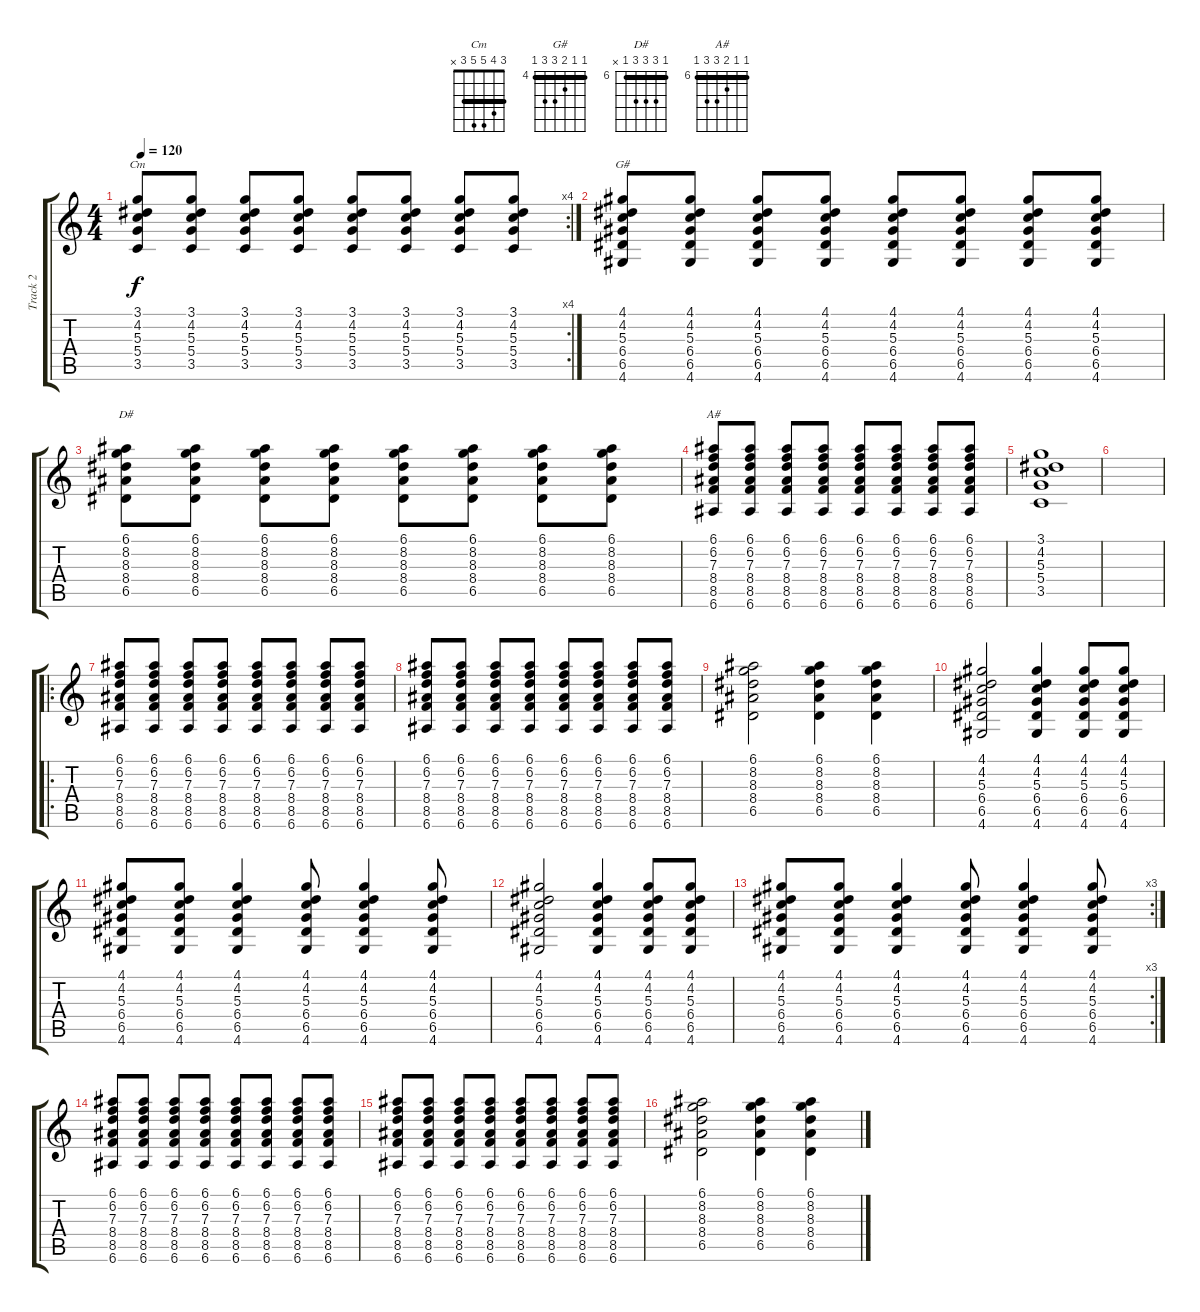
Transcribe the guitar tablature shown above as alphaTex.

\track ("Track 2" "Track 2") {instrument acousticguitarsteel}
\staff {score tabs}
\tuning (E4 B3 G3 D3 A2 E2) {hide}
\chord ("Cm" 3 4 5 5 3 x) {barre 3}
\chord ("G#" 4 4 5 6 6 4) {firstfret 4 barre 4}
\chord ("D#" 6 8 8 8 6 x) {firstfret 6 barre 6}
\chord ("A#" 6 6 7 8 8 6) {firstfret 6 barre 6}
\rc 4
\ts (4 4)
\tempo 120
\clef g2
\ks c
(3.1 4.2 5.3 5.4 3.5).8{ch "Cm" dy f} (3.1 4.2 5.3 5.4 3.5).8 (3.1 4.2 5.3 5.4 3.5).8 (3.1 4.2 5.3 5.4 3.5).8 (3.1 4.2 5.3 5.4 3.5).8 (3.1 4.2 5.3 5.4 3.5).8 (3.1 4.2 5.3 5.4 3.5).8 (3.1 4.2 5.3 5.4 3.5).8 |
(4.1 4.2 5.3 6.4 6.5 4.6).8{ch "G#"} (4.1 4.2 5.3 6.4 6.5 4.6).8 (4.1 4.2 5.3 6.4 6.5 4.6).8 (4.1 4.2 5.3 6.4 6.5 4.6).8 (4.1 4.2 5.3 6.4 6.5 4.6).8 (4.1 4.2 5.3 6.4 6.5 4.6).8 (4.1 4.2 5.3 6.4 6.5 4.6).8 (4.1 4.2 5.3 6.4 6.5 4.6).8 |
(6.1 8.2 8.3 8.4 6.5).8{ch "D#"} (6.1 8.2 8.3 8.4 6.5).8 (6.1 8.2 8.3 8.4 6.5).8 (6.1 8.2 8.3 8.4 6.5).8 (6.1 8.2 8.3 8.4 6.5).8 (6.1 8.2 8.3 8.4 6.5).8 (6.1 8.2 8.3 8.4 6.5).8 (6.1 8.2 8.3 8.4 6.5).8 |
(6.1 6.2 7.3 8.4 8.5 6.6).8{ch "A#"} (6.1 6.2 7.3 8.4 8.5 6.6).8 (6.1 6.2 7.3 8.4 8.5 6.6).8 (6.1 6.2 7.3 8.4 8.5 6.6).8 (6.1 6.2 7.3 8.4 8.5 6.6).8 (6.1 6.2 7.3 8.4 8.5 6.6).8 (6.1 6.2 7.3 8.4 8.5 6.6).8 (6.1 6.2 7.3 8.4 8.5 6.6).8 |
(3.1 4.2 5.3 5.4 3.5).1 |
|
\ro
(6.1 6.2 7.3 8.4 8.5 6.6).8 (6.1 6.2 7.3 8.4 8.5 6.6).8 (6.1 6.2 7.3 8.4 8.5 6.6).8 (6.1 6.2 7.3 8.4 8.5 6.6).8 (6.1 6.2 7.3 8.4 8.5 6.6).8 (6.1 6.2 7.3 8.4 8.5 6.6).8 (6.1 6.2 7.3 8.4 8.5 6.6).8 (6.1 6.2 7.3 8.4 8.5 6.6).8 |
(6.1 6.2 7.3 8.4 8.5 6.6).8 (6.1 6.2 7.3 8.4 8.5 6.6).8 (6.1 6.2 7.3 8.4 8.5 6.6).8 (6.1 6.2 7.3 8.4 8.5 6.6).8 (6.1 6.2 7.3 8.4 8.5 6.6).8 (6.1 6.2 7.3 8.4 8.5 6.6).8 (6.1 6.2 7.3 8.4 8.5 6.6).8 (6.1 6.2 7.3 8.4 8.5 6.6).8 |
(6.1 8.2 8.3 8.4 6.5).2 (6.1 8.2 8.3 8.4 6.5).4 (6.1 8.2 8.3 8.4 6.5).4 |
(4.1 4.2 5.3 6.4 6.5 4.6).2 (4.1 4.2 5.3 6.4 6.5 4.6).4 (4.1 4.2 5.3 6.4 6.5 4.6).8 (4.1 4.2 5.3 6.4 6.5 4.6).8 |
(4.1 4.2 5.3 6.4 6.5 4.6).8 (4.1 4.2 5.3 6.4 6.5 4.6).8 (4.1 4.2 5.3 6.4 6.5 4.6).4 (4.1 4.2 5.3 6.4 6.5 4.6).8 (4.1 4.2 5.3 6.4 6.5 4.6).4 (4.1 4.2 5.3 6.4 6.5 4.6).8 |
(4.1 4.2 5.3 6.4 6.5 4.6).2 (4.1 4.2 5.3 6.4 6.5 4.6).4 (4.1 4.2 5.3 6.4 6.5 4.6).8 (4.1 4.2 5.3 6.4 6.5 4.6).8 |
\rc 3
(4.1 4.2 5.3 6.4 6.5 4.6).8 (4.1 4.2 5.3 6.4 6.5 4.6).8 (4.1 4.2 5.3 6.4 6.5 4.6).4 (4.1 4.2 5.3 6.4 6.5 4.6).8 (4.1 4.2 5.3 6.4 6.5 4.6).4 (4.1 4.2 5.3 6.4 6.5 4.6).8 |
(6.1 6.2 7.3 8.4 8.5 6.6).8 (6.1 6.2 7.3 8.4 8.5 6.6).8 (6.1 6.2 7.3 8.4 8.5 6.6).8 (6.1 6.2 7.3 8.4 8.5 6.6).8 (6.1 6.2 7.3 8.4 8.5 6.6).8 (6.1 6.2 7.3 8.4 8.5 6.6).8 (6.1 6.2 7.3 8.4 8.5 6.6).8 (6.1 6.2 7.3 8.4 8.5 6.6).8 |
(6.1 6.2 7.3 8.4 8.5 6.6).8 (6.1 6.2 7.3 8.4 8.5 6.6).8 (6.1 6.2 7.3 8.4 8.5 6.6).8 (6.1 6.2 7.3 8.4 8.5 6.6).8 (6.1 6.2 7.3 8.4 8.5 6.6).8 (6.1 6.2 7.3 8.4 8.5 6.6).8 (6.1 6.2 7.3 8.4 8.5 6.6).8 (6.1 6.2 7.3 8.4 8.5 6.6).8 |
(6.1 8.2 8.3 8.4 6.5).2 (6.1 8.2 8.3 8.4 6.5).4 (6.1 8.2 8.3 8.4 6.5).4
